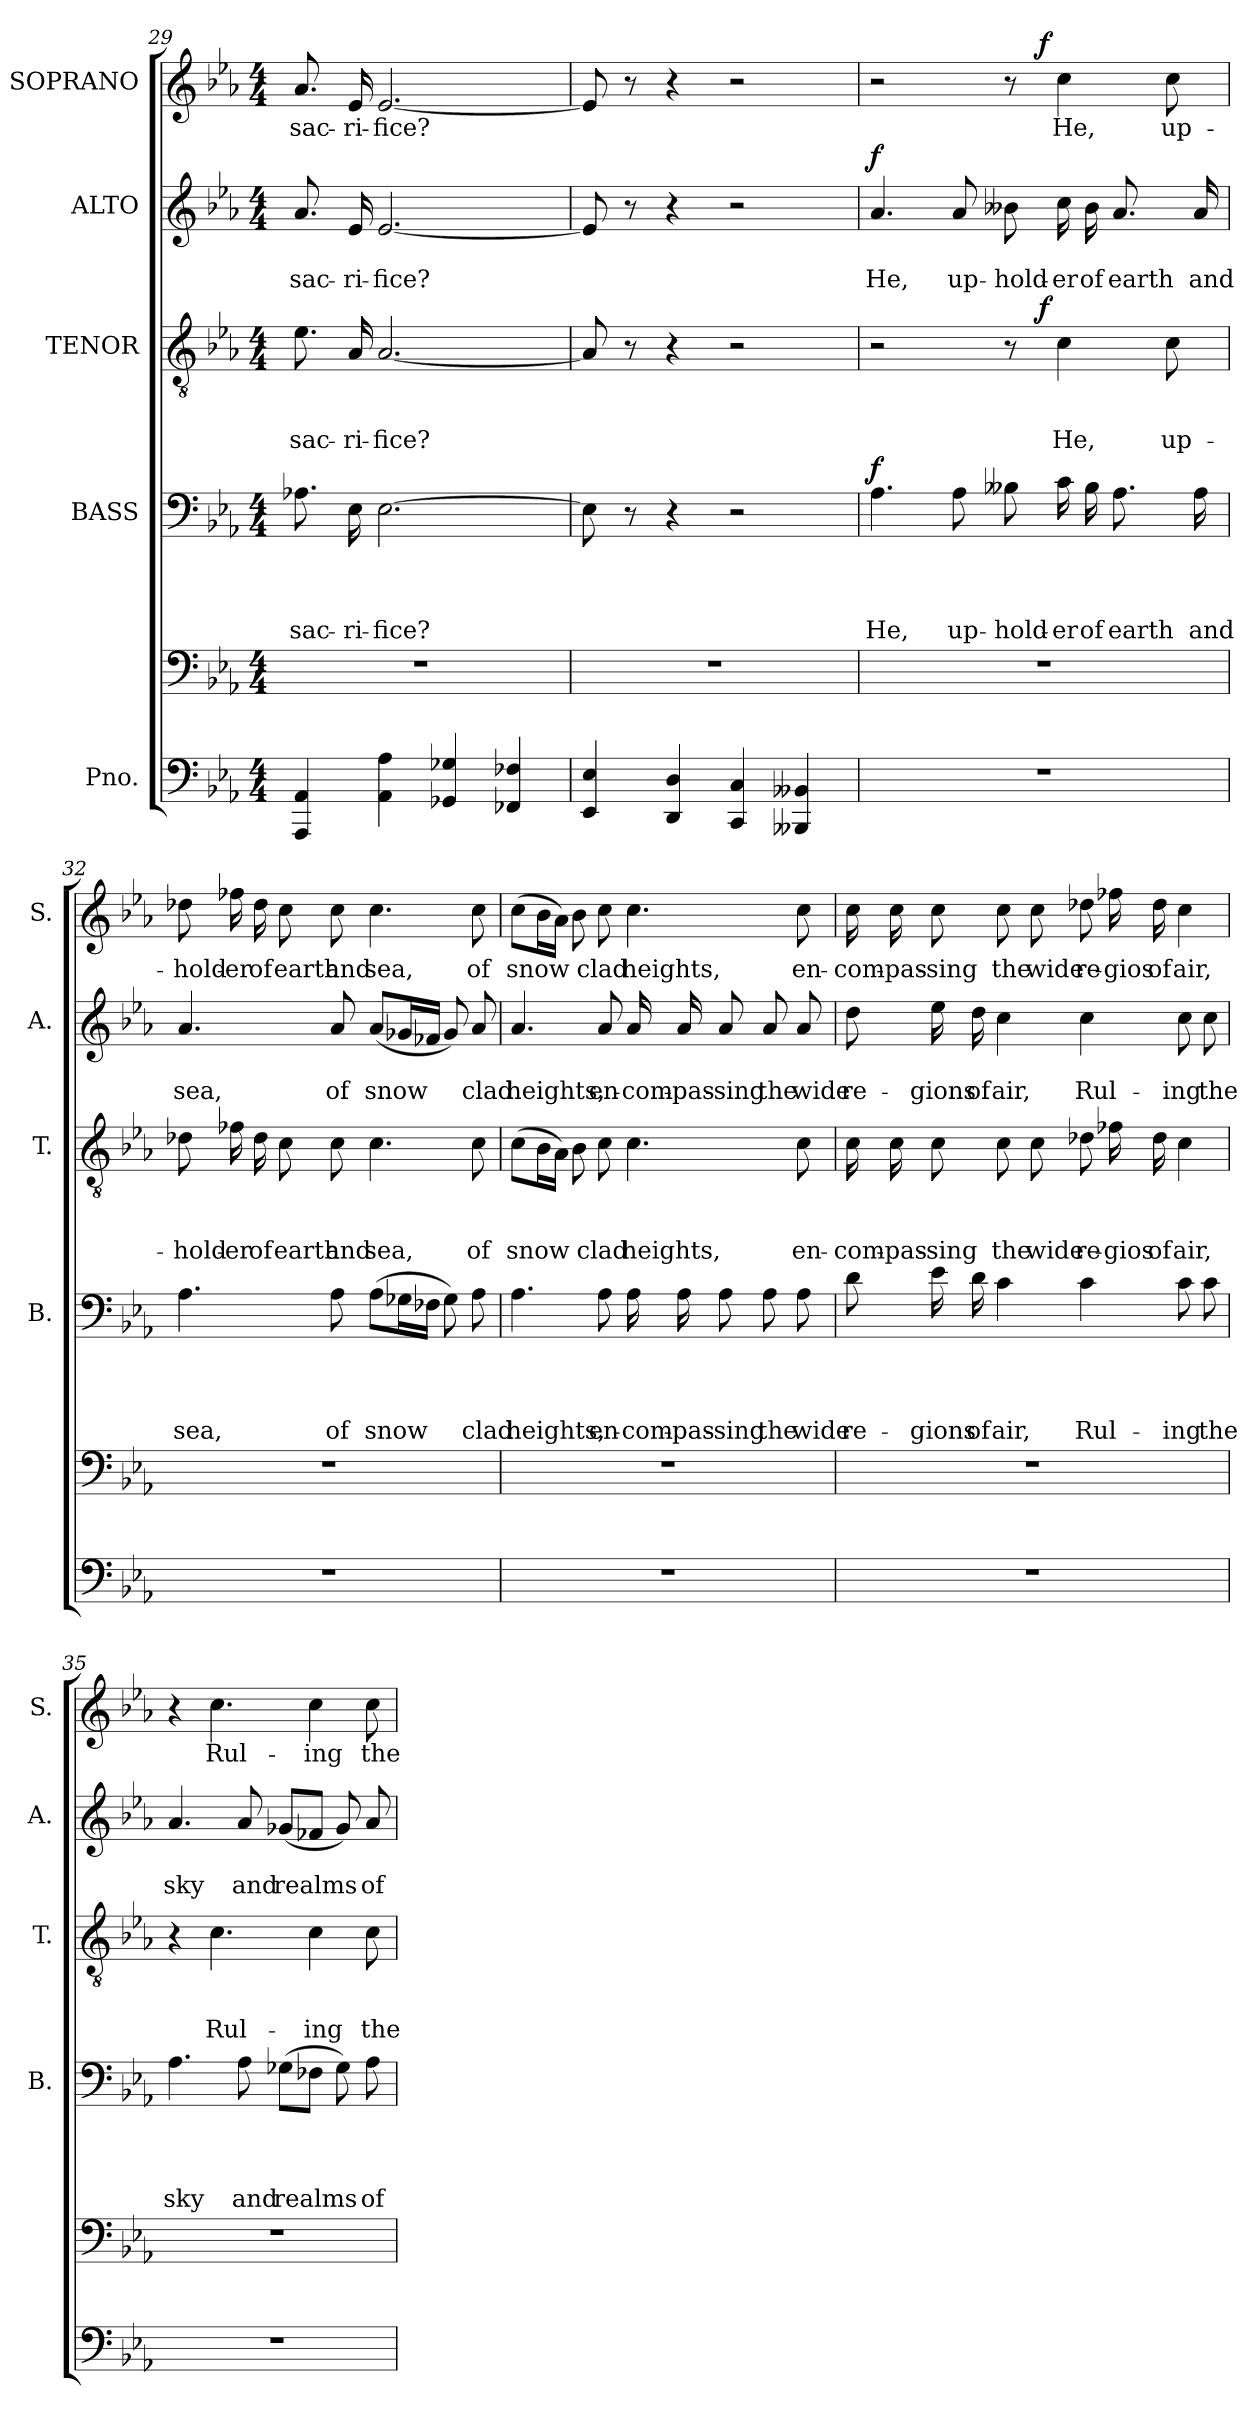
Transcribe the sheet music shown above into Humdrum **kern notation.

**kern	**kern	**kern	**text	**text	**text	**text	**dynam	**kern	**text	**text	**text	**dynam	**kern	**text	**text	**dynam	**kern	**text	**dynam
*part5	*part5	*part4	*part4	*part4	*part4	*part4	*part4	*part3	*part3	*part3	*part3	*part3	*part2	*part2	*part2	*part2	*part1	*part1	*part1
*staff6	*staff5	*staff4	*staff4	*staff4	*staff4	*staff4	*staff4	*staff3	*staff3	*staff3	*staff3	*staff3	*staff2	*staff2	*staff2	*staff2	*staff1	*staff1	*staff1
*I"Pno.	*	*I"BASS	*	*	*	*	*	*I"TENOR	*	*	*	*	*I"ALTO	*	*	*	*I"SOPRANO	*	*
*	*	*I'B.	*	*	*	*	*	*I'T.	*	*	*	*	*I'A.	*	*	*	*I'S.	*	*
*clefF4	*clefF4	*clefF4	*	*	*	*	*	*clefGv2	*	*	*	*	*clefG2	*	*	*	*clefG2	*	*
*k[b-e-a-]	*k[b-e-a-]	*k[b-e-a-]	*	*	*	*	*	*k[b-e-a-]	*	*	*	*	*k[b-e-a-]	*	*	*	*k[b-e-a-]	*	*
*E-:	*E-:	*E-:	*	*	*	*	*	*E-:	*	*	*	*	*E-:	*	*	*	*E-:	*	*
*M4/4	*M4/4	*M4/4	*	*	*	*	*	*M4/4	*	*	*	*	*M4/4	*	*	*	*M4/4	*	*
=29	=29	=29	=29	=29	=29	=29	=29	=29	=29	=29	=29	=29	=29	=29	=29	=29	=29	=29	=29
!	!	!	!	!	!	!LO:LY:b	!	!	!	!	!LO:LY:b	!	!	!	!LO:LY:b	!	!	!LO:LY:b	!
4AAA-/ 4AA-/	1r	8.A-X\	.	.	.	sac-	.	8.e-\	.	.	sac-	.	8.a-/	.	sac-	.	8.a-/	sac-	.
!	!	!	!	!	!	!LO:LY:b	!	!	!	!	!LO:LY:b	!	!	!	!LO:LY:b	!	!	!LO:LY:b	!
.	.	16E-\	.	.	.	-ri-	.	16A-/	.	.	-ri-	.	16e-/	.	-ri-	.	16e-/	-ri-	.
!	!	!	!	!	!	!LO:LY:b	!	!	!	!	!LO:LY:b	!	!	!	!LO:LY:b	!	!	!LO:LY:b	!
4AA-\ 4A-\	.	[>2.E-\	.	.	.	-fice?	.	[<2.A-/	.	.	-fice?	.	[<2.e-/	.	-fice?	.	[<2.e-/	-fice?	.
4GG-X/ 4G-X/	.	.	.	.	.	.	.	.	.	.	.	.	.	.	.	.	.	.	.
4FF-X/ 4F-X/	.	.	.	.	.	.	.	.	.	.	.	.	.	.	.	.	.	.	.
=30	=30	=30	=30	=30	=30	=30	=30	=30	=30	=30	=30	=30	=30	=30	=30	=30	=30	=30	=30
4EE-/ 4E-/	1r	8E-\]	.	.	.	.	.	8A-/]	.	.	.	.	8e-/]	.	.	.	8e-/]	.	.
.	.	8r	.	.	.	.	.	8r	.	.	.	.	8r	.	.	.	8r	.	.
4DD/ 4D/	.	4r	.	.	.	.	.	4r	.	.	.	.	4r	.	.	.	4r	.	.
4CC/ 4C/	.	2r	.	.	.	.	.	2r	.	.	.	.	2r	.	.	.	2r	.	.
4BBB--X/ 4BB--X/	.	.	.	.	.	.	.	.	.	.	.	.	.	.	.	.	.	.	.
!!LO:PB:g=z
=31	=31	=31	=31	=31	=31	=31	=31	=31	=31	=31	=31	=31	=31	=31	=31	=31	=31	=31	=31
!	!	!	!	!	!	!LO:LY:b	!LO:DY:a	!	!	!	!	!	!	!	!LO:LY:b	!LO:DY:a	!	!	!
*	*	*	*	*	*	*	*	*^	*	*	*	*	*	*	*	*	*^	*	*
1r	1r	4.A-\	.	.	.	He,	f	2r	2ryy	.	.	.	.	4.a-/	.	He,	f	2r	2ryy	.	.
!	!	!	!	!	!	!LO:LY:b	!	!	!	!	!	!	!	!	!	!LO:LY:b	!	!	!	!	!
.	.	8A-\	.	.	.	up-	.	.	.	.	.	.	.	8a-/	.	up-	.	.	.	.	.
!	!	!	!	!	!	!LO:LY:b	!	!	!	!	!	!	!	!	!	!LO:LY:b	!	!	!	!	!
.	.	8B--X\	.	.	.	-hold-	.	8r	16.ryy	.	.	.	.	8b--X\	.	-hold-	.	8r	16.ryy	.	.
!	!	!	!	!	!	!	!	!	!	!	!	!	!LO:DY:a	!	!	!	!	!	!	!	!LO:DY:a
.	.	.	.	.	.	.	.	.	4ryy	.	.	.	f	.	.	.	.	.	4ryy	.	f
!	!	!	!	!	!	!LO:LY:b	!	!	!	!	!	!LO:LY:b	!	!	!	!LO:LY:b	!	!	!	!LO:LY:b	!
.	.	16c\	.	.	.	-er	.	4c\	.	.	.	He,	.	16cc\	.	-er	.	4cc\	.	He,	.
!	!	!	!	!	!	!LO:LY:b	!	!	!	!	!	!	!	!	!	!LO:LY:b	!	!	!	!	!
.	.	16B--\	.	.	.	of	.	.	.	.	.	.	.	16b--\	.	of	.	.	.	.	.
!	!	!	!	!	!	!LO:LY:b	!	!	!	!	!	!	!	!	!	!LO:LY:b	!	!	!	!	!
.	.	8.A-\	.	.	.	earth	.	.	.	.	.	.	.	8.a-/	.	earth	.	.	.	.	.
.	.	.	.	.	.	.	.	.	8ryy	.	.	.	.	.	.	.	.	.	8ryy	.	.
!	!	!	!	!	!	!	!	!	!	!	!	!LO:LY:b	!	!	!	!	!	!	!	!LO:LY:b	!
.	.	.	.	.	.	.	.	8c\	.	.	.	up-	.	.	.	.	.	8cc\	.	up-	.
!	!	!	!	!	!	!LO:LY:b	!	!	!	!	!	!	!	!	!	!LO:LY:b	!	!	!	!	!
.	.	16A-\	.	.	.	and	.	.	.	.	.	.	.	16a-/	.	and	.	.	.	.	.
.	.	.	.	.	.	.	.	.	32ryy	.	.	.	.	.	.	.	.	.	32ryy	.	.
=32	=32	=32	=32	=32	=32	=32	=32	=32	=32	=32	=32	=32	=32	=32	=32	=32	=32	=32	=32	=32	=32
!	!	!	!	!	!	!LO:LY:b	!	!	!	!	!	!LO:LY:b	!	!	!	!LO:LY:b	!	!	!	!LO:LY:b	!
*	*	*	*	*	*	*	*	*v	*v	*	*	*	*	*	*	*	*	*v	*v	*	*
1r	1r	4.A-\	.	.	.	sea,	.	8d-X\	.	.	-hold-	.	4.a-/	.	sea,	.	8dd-X\	-hold-	.
!	!	!	!	!	!	!	!	!	!	!	!LO:LY:b	!	!	!	!	!	!	!LO:LY:b	!
.	.	.	.	.	.	.	.	16f-X\	.	.	-er	.	.	.	.	.	16ff-X\	-er	.
!	!	!	!	!	!	!	!	!	!	!	!LO:LY:b	!	!	!	!	!	!	!LO:LY:b	!
.	.	.	.	.	.	.	.	16d-\	.	.	of	.	.	.	.	.	16dd-\	of	.
!	!	!	!	!	!	!	!	!	!	!	!LO:LY:b	!	!	!	!	!	!	!LO:LY:b	!
.	.	.	.	.	.	.	.	8c\	.	.	earth	.	.	.	.	.	8cc\	earth	.
!	!	!	!	!	!	!LO:LY:b	!	!	!	!	!LO:LY:b	!	!	!	!LO:LY:b	!	!	!LO:LY:b	!
.	.	8A-\	.	.	.	of	.	8c\	.	.	and	.	8a-/	.	of	.	8cc\	and	.
!	!	!	!	!	!	!LO:LY:b	!	!	!	!	!LO:LY:b	!	!	!	!LO:LY:b	!	!	!LO:LY:b	!
.	.	(>8A-\L	.	.	.	snow	.	4.c\	.	.	sea,	.	(<8a-/L	.	snow	.	4.cc\	sea,	.
.	.	16G-X\L	.	.	.	.	.	.	.	.	.	.	16g-X/L	.	.	.	.	.	.
.	.	16F-X\JJ	.	.	.	.	.	.	.	.	.	.	16f-X/JJ	.	.	.	.	.	.
.	.	8G-\)	.	.	.	.	.	.	.	.	.	.	8g-/)	.	.	.	.	.	.
!	!	!	!	!	!	!LO:LY:b	!	!	!	!	!LO:LY:b	!	!	!	!LO:LY:b	!	!	!LO:LY:b	!
.	.	8A-\	.	.	.	clad	.	8c\	.	.	of	.	8a-/	.	clad	.	8cc\	of	.
!!LO:LB:g=z
=33	=33	=33	=33	=33	=33	=33	=33	=33	=33	=33	=33	=33	=33	=33	=33	=33	=33	=33	=33
!	!	!	!	!	!	!LO:LY:b	!	!	!	!	!LO:LY:b	!	!	!	!LO:LY:b	!	!	!LO:LY:b	!
1r	1r	4.A-\	.	.	.	heights,	.	(>8c\L	.	.	snow	.	4.a-/	.	heights,	.	(>8cc\L	snow	.
.	.	.	.	.	.	.	.	16B-\L	.	.	.	.	.	.	.	.	16b-\L	.	.
.	.	.	.	.	.	.	.	16A-\JJ)	.	.	.	.	.	.	.	.	16a-\JJ)	.	.
.	.	.	.	.	.	.	.	8B-\	.	.	.	.	.	.	.	.	8b-\	.	.
!	!	!	!	!	!	!LO:LY:b	!	!	!	!	!LO:LY:b	!	!	!	!LO:LY:b	!	!	!LO:LY:b	!
.	.	8A-\	.	.	.	en-	.	8c\	.	.	clad	.	8a-/	.	en-	.	8cc\	clad	.
!	!	!	!	!	!	!LO:LY:b	!	!	!	!	!LO:LY:b	!	!	!	!LO:LY:b	!	!	!LO:LY:b	!
.	.	16A-\	.	.	.	-com-	.	4.c\	.	.	heights,	.	16a-/	.	-com-	.	4.cc\	heights,	.
!	!	!	!	!	!	!LO:LY:b	!	!	!	!	!	!	!	!	!LO:LY:b	!	!	!	!
.	.	16A-\	.	.	.	-pas-	.	.	.	.	.	.	16a-/	.	-pas-	.	.	.	.
!	!	!	!	!	!	!LO:LY:b:rj	!	!	!	!	!	!	!	!	!LO:LY:b:rj	!	!	!	!
.	.	8A-\	.	.	.	-sing	.	.	.	.	.	.	8a-/	.	-sing	.	.	.	.
!	!	!	!	!	!	!LO:LY:b	!	!	!	!	!	!	!	!	!LO:LY:b	!	!	!	!
.	.	8A-\	.	.	.	the	.	.	.	.	.	.	8a-/	.	the	.	.	.	.
!	!	!	!	!	!	!LO:LY:b	!	!	!	!	!LO:LY:b	!	!	!	!LO:LY:b	!	!	!LO:LY:b	!
.	.	8A-\	.	.	.	wide	.	8c\	.	.	en-	.	8a-/	.	wide	.	8cc\	en-	.
=34	=34	=34	=34	=34	=34	=34	=34	=34	=34	=34	=34	=34	=34	=34	=34	=34	=34	=34	=34
!	!	!	!	!	!	!LO:LY:b	!	!	!	!	!LO:LY:b	!	!	!	!LO:LY:b	!	!	!LO:LY:b	!
1r	1r	8d\	.	.	.	re-	.	16c\	.	.	-com-	.	8dd\	.	re-	.	16cc\	-com-	.
!	!	!	!	!	!	!	!	!	!	!	!LO:LY:b	!	!	!	!	!	!	!LO:LY:b	!
.	.	.	.	.	.	.	.	16c\	.	.	-pas-	.	.	.	.	.	16cc\	-pas-	.
!	!	!	!	!	!	!LO:LY:b	!	!	!	!	!LO:LY:b:rj	!	!	!	!LO:LY:b	!	!	!LO:LY:b:rj	!
.	.	16e-\	.	.	.	-gions	.	8c\	.	.	-sing	.	16ee-\	.	-gions	.	8cc\	-sing	.
!	!	!	!	!	!	!LO:LY:b	!	!	!	!	!	!	!	!	!LO:LY:b	!	!	!	!
.	.	16d\	.	.	.	of	.	.	.	.	.	.	16dd\	.	of	.	.	.	.
!	!	!	!	!	!	!LO:LY:b	!	!	!	!	!LO:LY:b	!	!	!	!LO:LY:b	!	!	!LO:LY:b	!
.	.	4c\	.	.	.	air,	.	8c\	.	.	the	.	4cc\	.	air,	.	8cc\	the	.
!	!	!	!	!	!	!	!	!	!	!	!LO:LY:b	!	!	!	!	!	!	!LO:LY:b	!
.	.	.	.	.	.	.	.	8c\	.	.	wide	.	.	.	.	.	8cc\	wide	.
!	!	!	!	!	!	!LO:LY:b	!	!	!	!	!LO:LY:b	!	!	!	!LO:LY:b	!	!	!LO:LY:b	!
.	.	4c\	.	.	.	Rul-	.	8d-X\	.	.	re-	.	4cc\	.	Rul-	.	8dd-X\	re-	.
!	!	!	!	!	!	!	!	!	!	!	!LO:LY:b	!	!	!	!	!	!	!LO:LY:b	!
.	.	.	.	.	.	.	.	16f-X\	.	.	-gios	.	.	.	.	.	16ff-X\	-gios	.
!	!	!	!	!	!	!	!	!	!	!	!LO:LY:b	!	!	!	!	!	!	!LO:LY:b	!
.	.	.	.	.	.	.	.	16d-\	.	.	of	.	.	.	.	.	16dd-\	of	.
!	!	!	!	!	!	!LO:LY:b	!	!	!	!	!LO:LY:b	!	!	!	!LO:LY:b	!	!	!LO:LY:b	!
.	.	8c\	.	.	.	-ing	.	4c\	.	.	air,	.	8cc\	.	-ing	.	4cc\	air,	.
!	!	!	!	!	!	!LO:LY:b	!	!	!	!	!	!	!	!	!LO:LY:b	!	!	!	!
.	.	8c\	.	.	.	the	.	.	.	.	.	.	8cc\	.	the	.	.	.	.
!!LO:PB:g=z
=35	=35	=35	=35	=35	=35	=35	=35	=35	=35	=35	=35	=35	=35	=35	=35	=35	=35	=35	=35
!	!	!	!	!	!	!LO:LY:b	!	!	!	!	!	!	!	!	!LO:LY:b	!	!	!	!
1r	1r	4.A-\	.	.	.	sky	.	4r	.	.	.	.	4.a-/	.	sky	.	4r	.	.
!	!	!	!	!	!	!	!	!	!	!	!LO:LY:b	!	!	!	!	!	!	!LO:LY:b	!
.	.	.	.	.	.	.	.	4.c\	.	.	Rul-	.	.	.	.	.	4.cc\	Rul-	.
!	!	!	!	!	!	!LO:LY:b	!	!	!	!	!	!	!	!	!LO:LY:b	!	!	!	!
.	.	8A-\	.	.	.	and	.	.	.	.	.	.	8a-/	.	and	.	.	.	.
!	!	!	!	!	!	!LO:LY:b	!	!	!	!	!	!	!	!	!LO:LY:b	!	!	!	!
.	.	(>8G-X\L	.	.	.	realms	.	.	.	.	.	.	(<8g-X/L	.	realms	.	.	.	.
!	!	!	!	!	!	!	!	!	!	!	!LO:LY:b	!	!	!	!	!	!	!LO:LY:b	!
.	.	8F-X\J	.	.	.	.	.	4c\	.	.	-ing	.	8f-X/J	.	.	.	4cc\	-ing	.
.	.	8G-\)	.	.	.	.	.	.	.	.	.	.	8g-/)	.	.	.	.	.	.
!	!	!	!	!	!	!LO:LY:b	!	!	!	!	!LO:LY:b	!	!	!	!LO:LY:b	!	!	!LO:LY:b	!
.	.	8A-\	.	.	.	of	.	8c\	.	.	the	.	8a-/	.	of	.	8cc\	the	.
=	=	=	=	=	=	=	=	=	=	=	=	=	=	=	=	=	=	=	=
*-	*-	*-	*-	*-	*-	*-	*-	*-	*-	*-	*-	*-	*-	*-	*-	*-	*-	*-	*-
